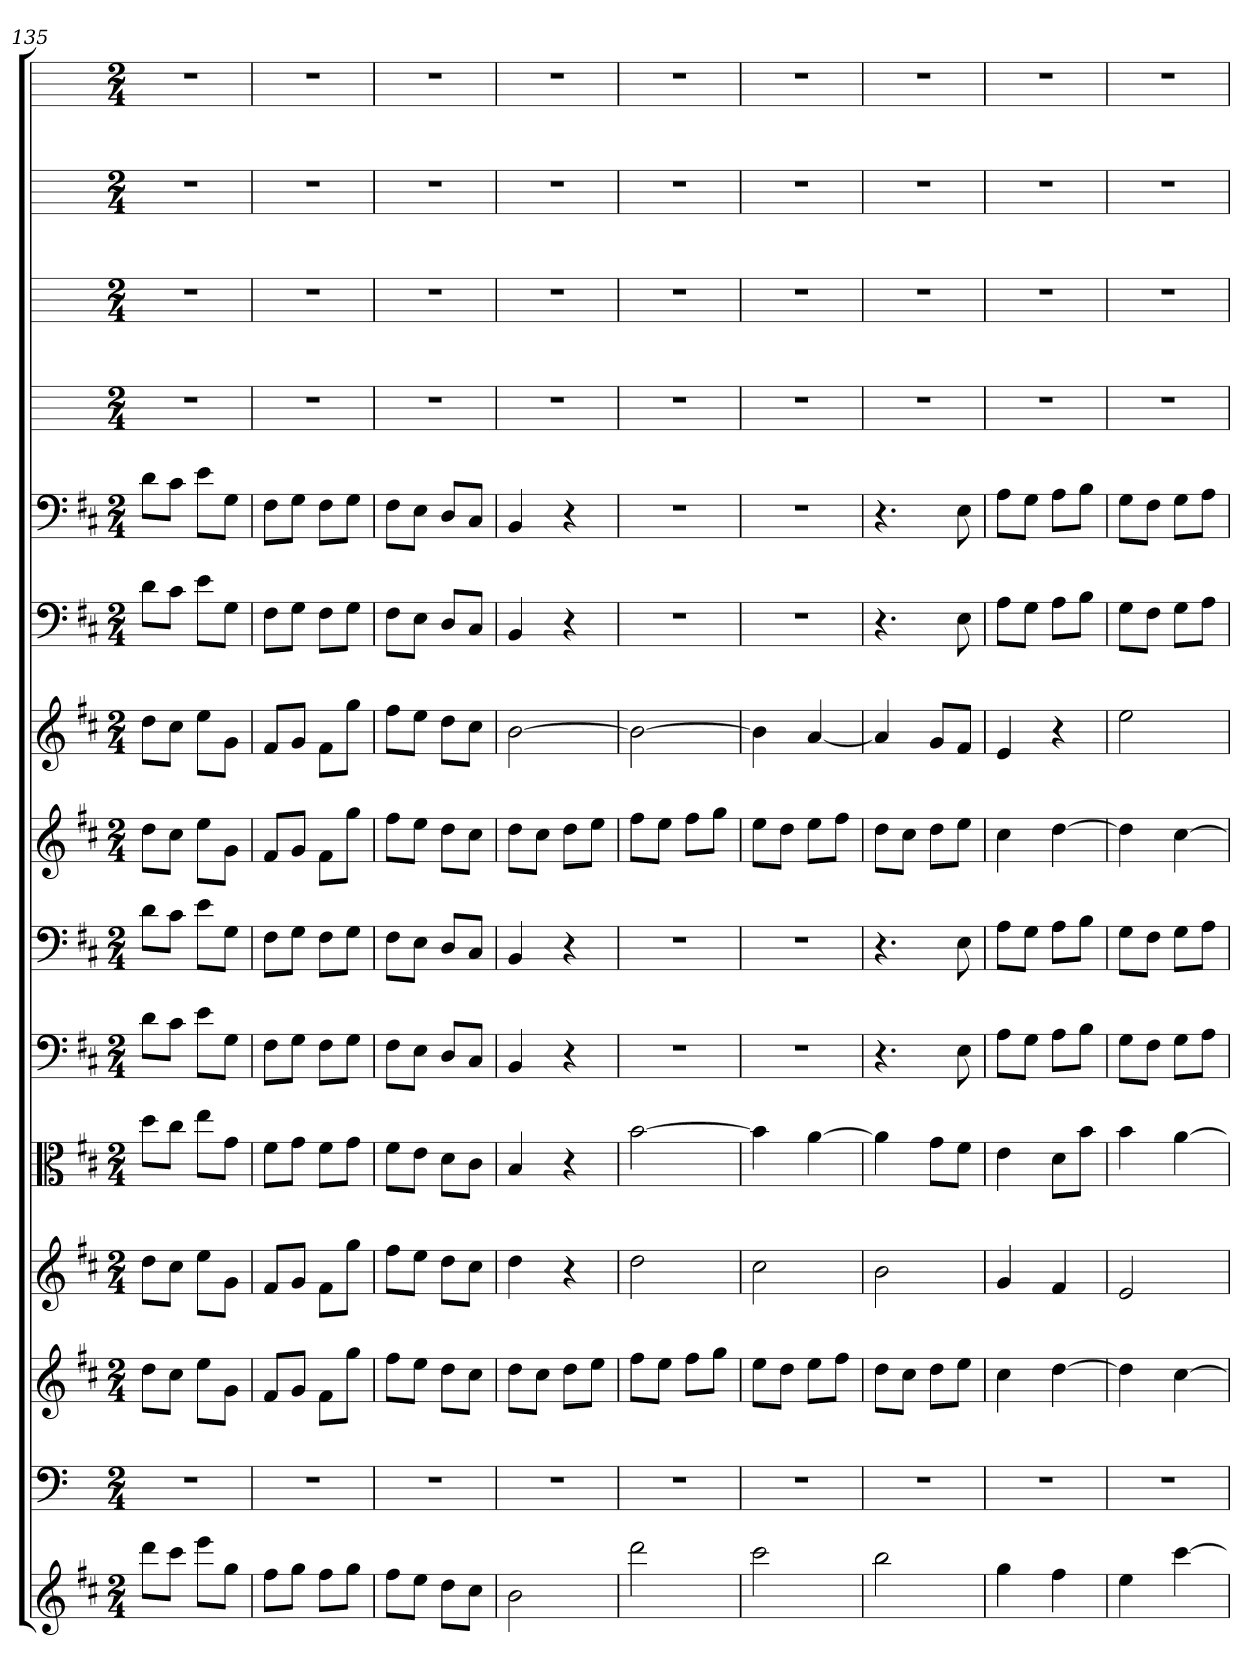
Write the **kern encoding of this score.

**kern	**kern	**kern	**kern	**kern	**kern	**kern	**kern	**kern	**kern	**kern	**kern	**kern	**kern	**kern
*part15	*part14	*part13	*part12	*part11	*part10	*part9	*part8	*part7	*part6	*part5	*part4	*part3	*part2	*part1
*staff15	*staff14	*staff13	*staff12	*staff11	*staff10	*staff9	*staff8	*staff7	*staff6	*staff5	*staff4	*staff3	*staff2	*staff1
*	*clefF4	*	*	*clefC3	*clefF4	*clefF4	*	*	*clefF4	*clefF4	*	*	*	*
*k[f#c#]	*k[]	*k[f#c#]	*k[f#c#]	*k[f#c#]	*k[f#c#]	*k[f#c#]	*k[f#c#]	*k[f#c#]	*k[f#c#]	*k[f#c#]	*k[]	*k[]	*k[]	*k[]
*M2/4	*M2/4	*M2/4	*M2/4	*M2/4	*M2/4	*M2/4	*M2/4	*M2/4	*M2/4	*M2/4	*M2/4	*M2/4	*M2/4	*M2/4
=135	=135	=135	=135	=135	=135	=135	=135	=135	=135	=135	=135	=135	=135	=135
8dddL	2r	8ddL	8ddL	8dd\L	8d\L	8d\L	8ddL	8ddL	8d\L	8d\L	2r	2r	2r	2r
8ccc#J	.	8cc#J	8cc#J	8cc#\J	8c#\J	8c#\J	8cc#J	8cc#J	8c#\J	8c#\J	.	.	.	.
8eeeL	.	8eeL	8eeL	8ee\L	8e\L	8e\L	8eeL	8eeL	8e\L	8e\L	.	.	.	.
8ggJ	.	8gJ	8gJ	8g\J	8G\J	8G\J	8gJ	8gJ	8G\J	8G\J	.	.	.	.
=136	=136	=136	=136	=136	=136	=136	=136	=136	=136	=136	=136	=136	=136	=136
8ff#L	2r	8f#L	8f#L	8f#\L	8F#\L	8F#\L	8f#L	8f#L	8F#\L	8F#\L	2r	2r	2r	2r
8ggJ	.	8gJ	8gJ	8g\J	8G\J	8G\J	8gJ	8gJ	8G\J	8G\J	.	.	.	.
8ff#L	.	8f#L	8f#L	8f#\L	8F#\L	8F#\L	8f#L	8f#L	8F#\L	8F#\L	.	.	.	.
8ggJ	.	8ggJ	8ggJ	8g\J	8G\J	8G\J	8ggJ	8ggJ	8G\J	8G\J	.	.	.	.
=137	=137	=137	=137	=137	=137	=137	=137	=137	=137	=137	=137	=137	=137	=137
8ff#L	2r	8ff#L	8ff#L	8f#\L	8F#\L	8F#\L	8ff#L	8ff#L	8F#\L	8F#\L	2r	2r	2r	2r
8eeJ	.	8eeJ	8eeJ	8e\J	8E\J	8E\J	8eeJ	8eeJ	8E\J	8E\J	.	.	.	.
8ddL	.	8ddL	8ddL	8d\L	8D/L	8D/L	8ddL	8ddL	8D/L	8D/L	.	.	.	.
8cc#J	.	8cc#J	8cc#J	8c#\J	8C#/J	8C#/J	8cc#J	8cc#J	8C#/J	8C#/J	.	.	.	.
=138	=138	=138	=138	=138	=138	=138	=138	=138	=138	=138	=138	=138	=138	=138
2b	2r	8ddL	4dd	4B	4BB	4BB	8ddL	[2b	4BB	4BB	2r	2r	2r	2r
.	.	8cc#J	.	.	.	.	8cc#J	.	.	.	.	.	.	.
.	.	8ddL	4r	4r	4r	4r	8ddL	.	4r	4r	.	.	.	.
.	.	8eeJ	.	.	.	.	8eeJ	.	.	.	.	.	.	.
=139	=139	=139	=139	=139	=139	=139	=139	=139	=139	=139	=139	=139	=139	=139
2ddd	2r	8ff#L	2dd	[2b	2r	2r	8ff#L	2b_	2r	2r	2r	2r	2r	2r
.	.	8eeJ	.	.	.	.	8eeJ	.	.	.	.	.	.	.
.	.	8ff#L	.	.	.	.	8ff#L	.	.	.	.	.	.	.
.	.	8ggJ	.	.	.	.	8ggJ	.	.	.	.	.	.	.
=140	=140	=140	=140	=140	=140	=140	=140	=140	=140	=140	=140	=140	=140	=140
2ccc#	2r	8eeL	2cc#	4b]	2r	2r	8eeL	4b]	2r	2r	2r	2r	2r	2r
.	.	8ddJ	.	.	.	.	8ddJ	.	.	.	.	.	.	.
.	.	8eeL	.	[4a	.	.	8eeL	[4a	.	.	.	.	.	.
.	.	8ff#J	.	.	.	.	8ff#J	.	.	.	.	.	.	.
=141	=141	=141	=141	=141	=141	=141	=141	=141	=141	=141	=141	=141	=141	=141
2bb	2r	8ddL	2b	4a]	4.r	4.r	8ddL	4a]	4.r	4.r	2r	2r	2r	2r
.	.	8cc#J	.	.	.	.	8cc#J	.	.	.	.	.	.	.
.	.	8ddL	.	8g\L	.	.	8ddL	8gL	.	.	.	.	.	.
.	.	8eeJ	.	8f#\J	8E	8E	8eeJ	8f#J	8E	8E	.	.	.	.
=142	=142	=142	=142	=142	=142	=142	=142	=142	=142	=142	=142	=142	=142	=142
4gg	2r	4cc#	4g	4e	8A\L	8A\L	4cc#	4e	8A\L	8A\L	2r	2r	2r	2r
.	.	.	.	.	8G\J	8G\J	.	.	8G\J	8G\J	.	.	.	.
4ff#	.	[4dd	4f#	8d\L	8A\L	8A\L	[4dd	4r	8A\L	8A\L	.	.	.	.
.	.	.	.	8b\J	8B\J	8B\J	.	.	8B\J	8B\J	.	.	.	.
=143	=143	=143	=143	=143	=143	=143	=143	=143	=143	=143	=143	=143	=143	=143
4ee	2r	4dd]	2e	4b	8G\L	8G\L	4dd]	2ee	8G\L	8G\L	2r	2r	2r	2r
.	.	.	.	.	8F#\J	8F#\J	.	.	8F#\J	8F#\J	.	.	.	.
[4ccc#	.	[4cc#	.	[4a	8G\L	8G\L	[4cc#	.	8G\L	8G\L	.	.	.	.
.	.	.	.	.	8A\J	8A\J	.	.	8A\J	8A\J	.	.	.	.
=	=	=	=	=	=	=	=	=	=	=	=	=	=	=
*-	*-	*-	*-	*-	*-	*-	*-	*-	*-	*-	*-	*-	*-	*-
